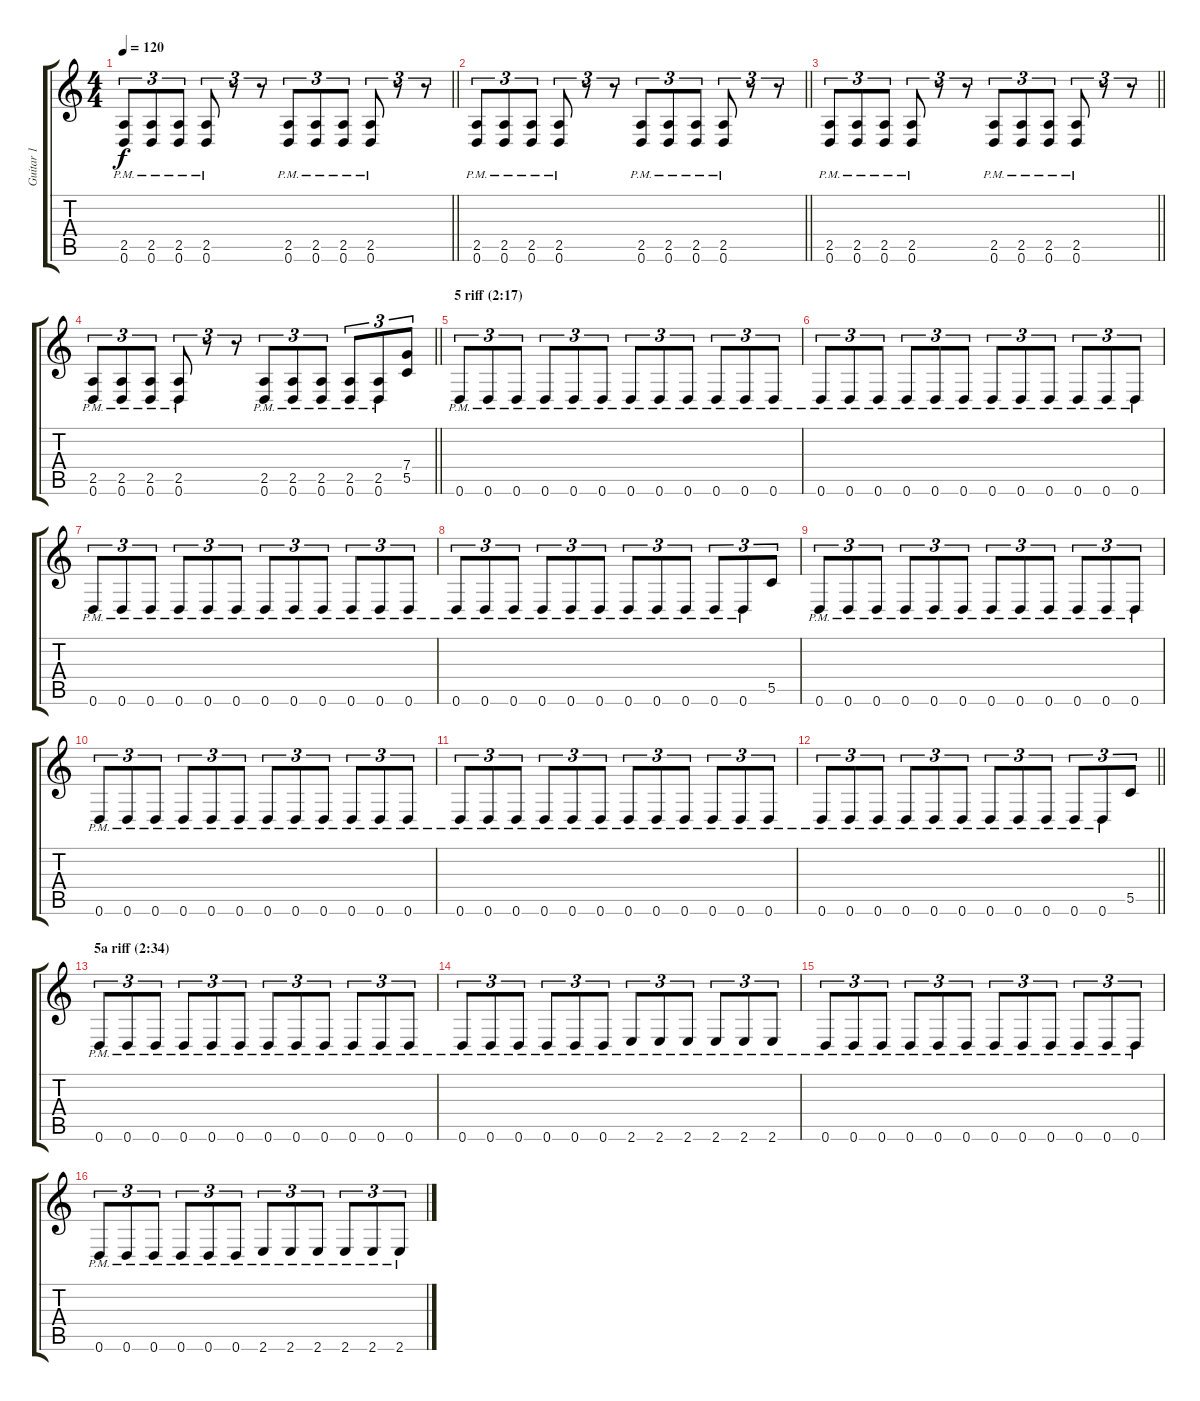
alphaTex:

\track ("Guitar 1" "Guitar 1") {instrument distortionguitar}
\staff {score tabs}
\tuning (D4 A3 F3 C3 G2 D2) {hide}
\ts (4 4)
\tempo 120
\clef g2
\barLineRight lightlight
\ks c
(2.5{pm} 0.6{pm}).8{tu (3 2) dy f} (2.5{pm} 0.6{pm}).8{tu (3 2)} (2.5{pm} 0.6{pm}).8{tu (3 2)} (2.5{pm} 0.6{pm}).8{tu (3 2)} r.8{tu (3 2)} r.8{tu (3 2)} (2.5{pm} 0.6{pm}).8{tu (3 2)} (2.5{pm} 0.6{pm}).8{tu (3 2)} (2.5{pm} 0.6{pm}).8{tu (3 2)} (2.5{pm} 0.6{pm}).8{tu (3 2)} r.8{tu (3 2)} r.8{tu (3 2)} |
\barLineRight lightlight
(2.5{pm} 0.6{pm}).8{tu (3 2)} (2.5{pm} 0.6{pm}).8{tu (3 2)} (2.5{pm} 0.6{pm}).8{tu (3 2)} (2.5{pm} 0.6{pm}).8{tu (3 2)} r.8{tu (3 2)} r.8{tu (3 2)} (2.5{pm} 0.6{pm}).8{tu (3 2)} (2.5{pm} 0.6{pm}).8{tu (3 2)} (2.5{pm} 0.6{pm}).8{tu (3 2)} (2.5{pm} 0.6{pm}).8{tu (3 2)} r.8{tu (3 2)} r.8{tu (3 2)} |
\barLineRight lightlight
(2.5{pm} 0.6{pm}).8{tu (3 2)} (2.5{pm} 0.6{pm}).8{tu (3 2)} (2.5{pm} 0.6{pm}).8{tu (3 2)} (2.5{pm} 0.6{pm}).8{tu (3 2)} r.8{tu (3 2)} r.8{tu (3 2)} (2.5{pm} 0.6{pm}).8{tu (3 2)} (2.5{pm} 0.6{pm}).8{tu (3 2)} (2.5{pm} 0.6{pm}).8{tu (3 2)} (2.5{pm} 0.6{pm}).8{tu (3 2)} r.8{tu (3 2)} r.8{tu (3 2)} |
\barLineRight lightlight
(2.5{pm} 0.6{pm}).8{tu (3 2)} (2.5{pm} 0.6{pm}).8{tu (3 2)} (2.5{pm} 0.6{pm}).8{tu (3 2)} (2.5{pm} 0.6{pm}).8{tu (3 2)} r.8{tu (3 2)} r.8{tu (3 2)} (2.5{pm} 0.6{pm}).8{tu (3 2)} (2.5{pm} 0.6{pm}).8{tu (3 2)} (2.5{pm} 0.6{pm}).8{tu (3 2)} (2.5{pm} 0.6{pm}).8{tu (3 2)} (2.5{pm} 0.6{pm}).8{tu (3 2)} (7.4 5.5).8{tu (3 2)} |
\section ("" "5 riff (2:17)")
0.6{pm}.8{tu (3 2)} 0.6{pm}.8{tu (3 2)} 0.6{pm}.8{tu (3 2)} 0.6{pm}.8{tu (3 2)} 0.6{pm}.8{tu (3 2)} 0.6{pm}.8{tu (3 2)} 0.6{pm}.8{tu (3 2)} 0.6{pm}.8{tu (3 2)} 0.6{pm}.8{tu (3 2)} 0.6{pm}.8{tu (3 2)} 0.6{pm}.8{tu (3 2)} 0.6{pm}.8{tu (3 2)} |
0.6{pm}.8{tu (3 2)} 0.6{pm}.8{tu (3 2)} 0.6{pm}.8{tu (3 2)} 0.6{pm}.8{tu (3 2)} 0.6{pm}.8{tu (3 2)} 0.6{pm}.8{tu (3 2)} 0.6{pm}.8{tu (3 2)} 0.6{pm}.8{tu (3 2)} 0.6{pm}.8{tu (3 2)} 0.6{pm}.8{tu (3 2)} 0.6{pm}.8{tu (3 2)} 0.6{pm}.8{tu (3 2)} |
0.6{pm}.8{tu (3 2)} 0.6{pm}.8{tu (3 2)} 0.6{pm}.8{tu (3 2)} 0.6{pm}.8{tu (3 2)} 0.6{pm}.8{tu (3 2)} 0.6{pm}.8{tu (3 2)} 0.6{pm}.8{tu (3 2)} 0.6{pm}.8{tu (3 2)} 0.6{pm}.8{tu (3 2)} 0.6{pm}.8{tu (3 2)} 0.6{pm}.8{tu (3 2)} 0.6{pm}.8{tu (3 2)} |
0.6{pm}.8{tu (3 2)} 0.6{pm}.8{tu (3 2)} 0.6{pm}.8{tu (3 2)} 0.6{pm}.8{tu (3 2)} 0.6{pm}.8{tu (3 2)} 0.6{pm}.8{tu (3 2)} 0.6{pm}.8{tu (3 2)} 0.6{pm}.8{tu (3 2)} 0.6{pm}.8{tu (3 2)} 0.6{pm}.8{tu (3 2)} 0.6{pm}.8{tu (3 2)} 5.5.8{tu (3 2)} |
0.6{pm}.8{tu (3 2)} 0.6{pm}.8{tu (3 2)} 0.6{pm}.8{tu (3 2)} 0.6{pm}.8{tu (3 2)} 0.6{pm}.8{tu (3 2)} 0.6{pm}.8{tu (3 2)} 0.6{pm}.8{tu (3 2)} 0.6{pm}.8{tu (3 2)} 0.6{pm}.8{tu (3 2)} 0.6{pm}.8{tu (3 2)} 0.6{pm}.8{tu (3 2)} 0.6{pm}.8{tu (3 2)} |
0.6{pm}.8{tu (3 2)} 0.6{pm}.8{tu (3 2)} 0.6{pm}.8{tu (3 2)} 0.6{pm}.8{tu (3 2)} 0.6{pm}.8{tu (3 2)} 0.6{pm}.8{tu (3 2)} 0.6{pm}.8{tu (3 2)} 0.6{pm}.8{tu (3 2)} 0.6{pm}.8{tu (3 2)} 0.6{pm}.8{tu (3 2)} 0.6{pm}.8{tu (3 2)} 0.6{pm}.8{tu (3 2)} |
0.6{pm}.8{tu (3 2)} 0.6{pm}.8{tu (3 2)} 0.6{pm}.8{tu (3 2)} 0.6{pm}.8{tu (3 2)} 0.6{pm}.8{tu (3 2)} 0.6{pm}.8{tu (3 2)} 0.6{pm}.8{tu (3 2)} 0.6{pm}.8{tu (3 2)} 0.6{pm}.8{tu (3 2)} 0.6{pm}.8{tu (3 2)} 0.6{pm}.8{tu (3 2)} 0.6{pm}.8{tu (3 2)} |
\barLineRight lightlight
0.6{pm}.8{tu (3 2)} 0.6{pm}.8{tu (3 2)} 0.6{pm}.8{tu (3 2)} 0.6{pm}.8{tu (3 2)} 0.6{pm}.8{tu (3 2)} 0.6{pm}.8{tu (3 2)} 0.6{pm}.8{tu (3 2)} 0.6{pm}.8{tu (3 2)} 0.6{pm}.8{tu (3 2)} 0.6{pm}.8{tu (3 2)} 0.6{pm}.8{tu (3 2)} 5.5.8{tu (3 2)} |
\section ("" "5a riff (2:34)")
0.6{pm}.8{tu (3 2)} 0.6{pm}.8{tu (3 2)} 0.6{pm}.8{tu (3 2)} 0.6{pm}.8{tu (3 2)} 0.6{pm}.8{tu (3 2)} 0.6{pm}.8{tu (3 2)} 0.6{pm}.8{tu (3 2)} 0.6{pm}.8{tu (3 2)} 0.6{pm}.8{tu (3 2)} 0.6{pm}.8{tu (3 2)} 0.6{pm}.8{tu (3 2)} 0.6{pm}.8{tu (3 2)} |
0.6{pm}.8{tu (3 2)} 0.6{pm}.8{tu (3 2)} 0.6{pm}.8{tu (3 2)} 0.6{pm}.8{tu (3 2)} 0.6{pm}.8{tu (3 2)} 0.6{pm}.8{tu (3 2)} 2.6{pm}.8{tu (3 2)} 2.6{pm}.8{tu (3 2)} 2.6{pm}.8{tu (3 2)} 2.6{pm}.8{tu (3 2)} 2.6{pm}.8{tu (3 2)} 2.6{pm}.8{tu (3 2)} |
0.6{pm}.8{tu (3 2)} 0.6{pm}.8{tu (3 2)} 0.6{pm}.8{tu (3 2)} 0.6{pm}.8{tu (3 2)} 0.6{pm}.8{tu (3 2)} 0.6{pm}.8{tu (3 2)} 0.6{pm}.8{tu (3 2)} 0.6{pm}.8{tu (3 2)} 0.6{pm}.8{tu (3 2)} 0.6{pm}.8{tu (3 2)} 0.6{pm}.8{tu (3 2)} 0.6{pm}.8{tu (3 2)} |
0.6{pm}.8{tu (3 2)} 0.6{pm}.8{tu (3 2)} 0.6{pm}.8{tu (3 2)} 0.6{pm}.8{tu (3 2)} 0.6{pm}.8{tu (3 2)} 0.6{pm}.8{tu (3 2)} 2.6{pm}.8{tu (3 2)} 2.6{pm}.8{tu (3 2)} 2.6{pm}.8{tu (3 2)} 2.6{pm}.8{tu (3 2)} 2.6{pm}.8{tu (3 2)} 2.6{pm}.8{tu (3 2)}
